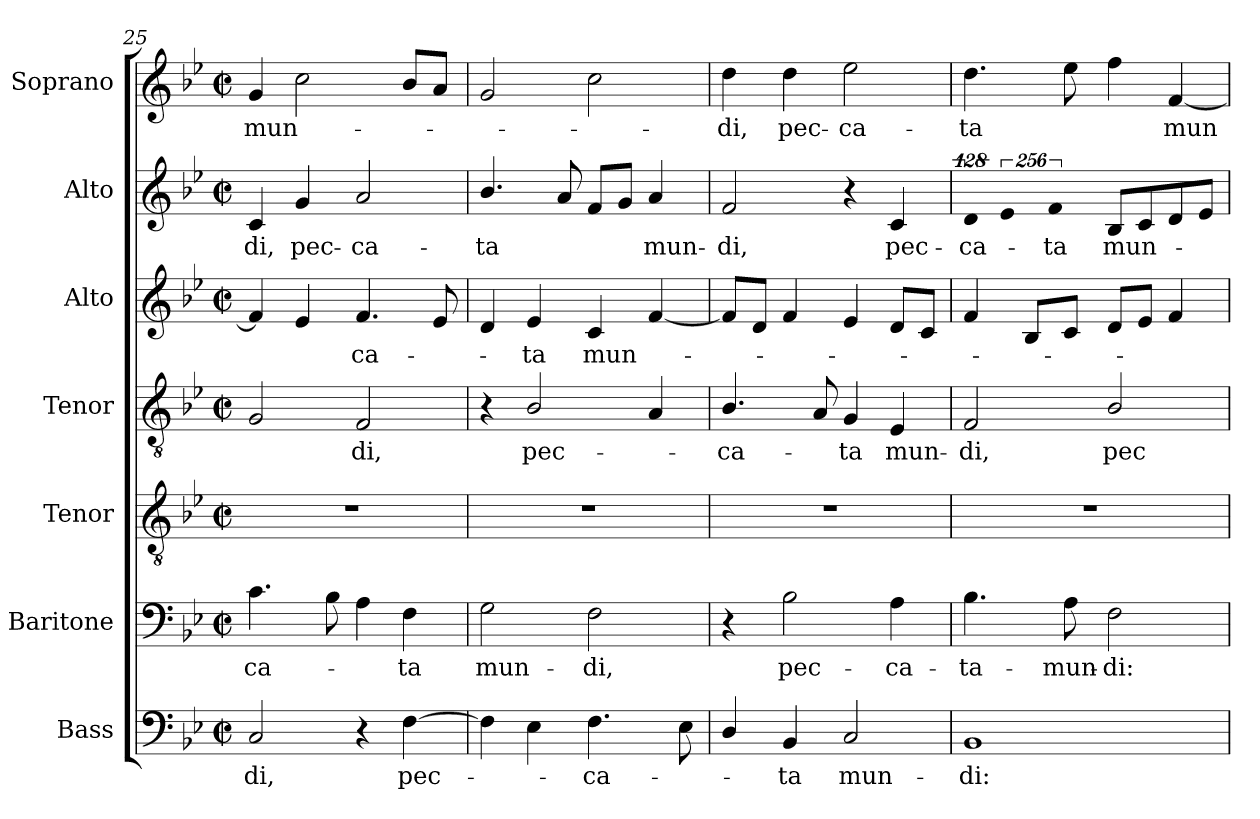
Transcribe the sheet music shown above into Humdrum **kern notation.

**kern	**text	**kern	**text	**kern	**kern	**text	**kern	**text	**kern	**text	**kern	**text
*part7	*part7	*part6	*part6	*part5	*part4	*part4	*part3	*part3	*part2	*part2	*part1	*part1
*staff7	*staff7	*staff6	*staff6	*staff5	*staff4	*staff4	*staff3	*staff3	*staff2	*staff2	*staff1	*staff1
*I"Bass	*	*I"Baritone	*	*I"Tenor	*I"Tenor	*	*I"Alto	*	*I"Alto	*	*I"Soprano	*
*I'B.	*	*I'Bar.	*	*I'T.	*I'T.	*	*I'A.	*	*I'A.	*	*I'S.	*
*clefF4	*	*clefF4	*	*clefGv2	*clefGv2	*	*clefG2	*	*clefG2	*	*clefG2	*
*	*	*	*	*ITrd7c12	*ITrd7c12	*	*	*	*	*	*	*
*k[b-e-]	*	*k[b-e-]	*	*k[b-e-]	*k[b-e-]	*	*k[b-e-]	*	*k[b-e-]	*	*k[b-e-]	*
*B-:	*	*B-:	*	*B-:	*B-:	*	*B-:	*	*B-:	*	*B-:	*
*M2/2	*	*M2/2	*	*M2/2	*M2/2	*	*M2/2	*	*M2/2	*	*M2/2	*
*met(c|)	*	*met(c|)	*	*met(c|)	*met(c|)	*	*met(c|)	*	*met(c|)	*	*met(c|)	*
=25	=25	=25	=25	=25	=25	=25	=25	=25	=25	=25	=25	=25
!	!LO:LY:b:color=#000000	!	!	!	!	!	!	!	!	!	!	!
!	!	!	!LO:LY:b:color=#000000	!	!	!	!	!	!	!	!	!
!	!	!	!	!	!	!	!	!	!	!LO:LY:b:color=#000000	!	!
!	!	!	!	!	!	!	!	!	!	!	!	!LO:LY:b:color=#000000
2Ci/	-di,	4.ci\	-ca-	1r	2GGi/	.	4fi/]	.	4ci/	-di,	4gi/	mun-
!	!	!	!	!	!	!	!	!	!	!LO:LY:b:color=#000000	!	!
.	.	.	.	.	.	.	4e-i/	.	4gi/	pec-	2cci\	.
.	.	8B-i\	.	.	.	.	.	.	.	.	.	.
!	!	!	!	!	!	!LO:LY:b:color=#000000	!	!	!	!	!	!
!	!	!	!	!	!	!	!	!LO:LY:b:color=#000000	!	!	!	!
!	!	!	!	!	!	!	!	!	!	!LO:LY:b:color=#000000	!	!
4r	.	4Ai\	.	.	2FFi/	-di,	4.fi/	-ca-	2ai/	-ca-	.	.
!	!LO:LY:b:color=#000000	!	!	!	!	!	!	!	!	!	!	!
!	!	!	!LO:LY:b:color=#000000	!	!	!	!	!	!	!	!	!
[4Fi\	pec-	4Fi\	-ta	.	.	.	.	.	.	.	8b-i/L	.
.	.	.	.	.	.	.	8e-i/	.	.	.	8ai/J	.
!!LO:LB:g=z
=26	=26	=26	=26	=26	=26	=26	=26	=26	=26	=26	=26	=26
!	!	!	!LO:LY:b:color=#000000	!	!	!	!	!	!	!	!	!
!	!	!	!	!	!	!	!	!	!	!LO:LY:b:color=#000000	!	!
4Fi\]	.	2Gi\	mun-	1r	4r	.	4di/	.	4.b-i/	-ta	2gi/	.
!	!	!	!	!	!	!LO:LY:b:color=#000000	!	!	!	!	!	!
!	!	!	!	!	!	!	!	!LO:LY:b:color=#000000	!	!	!	!
4E-i\	.	.	.	.	2BB-i/	pec-	4e-i/	-ta	.	.	.	.
.	.	.	.	.	.	.	.	.	8ai/	.	.	.
!	!LO:LY:b:color=#000000	!	!	!	!	!	!	!	!	!	!	!
!	!	!	!LO:LY:b:color=#000000	!	!	!	!	!	!	!	!	!
!	!	!	!	!	!	!	!	!LO:LY:b:color=#000000	!	!	!	!
4.Fi\	-ca-	2Fi\	-di,	.	.	.	4ci/	mun-	8fi/L	.	2cci\	.
.	.	.	.	.	.	.	.	.	8gi/J	.	.	.
!	!	!	!	!	!	!	!	!	!	!LO:LY:b:color=#000000	!	!
.	.	.	.	.	4AAi/	.	[4fi/	.	4ai/	mun-	.	.
8E-i\	.	.	.	.	.	.	.	.	.	.	.	.
=27	=27	=27	=27	=27	=27	=27	=27	=27	=27	=27	=27	=27
!	!	!	!	!	!	!LO:LY:b:color=#000000	!	!	!	!	!	!
!	!	!	!	!	!	!	!	!	!	!LO:LY:b:color=#000000	!	!
!	!	!	!	!	!	!	!	!	!	!	!	!LO:LY:b:color=#000000
4Di/	.	4r	.	1r	4.BB-i/	-ca-	8fi/L]	.	2fi/	-di,	4ddi\	-di,
.	.	.	.	.	.	.	8di/J	.	.	.	.	.
!	!LO:LY:b:color=#000000	!	!	!	!	!	!	!	!	!	!	!
!	!	!	!LO:LY:b:color=#000000	!	!	!	!	!	!	!	!	!
!	!	!	!	!	!	!	!	!	!	!	!	!LO:LY:b:color=#000000
4BB-i/	-ta	2B-i\	pec-	.	.	.	4fi/	.	.	.	4ddi\	pec-
.	.	.	.	.	8AAi/	.	.	.	.	.	.	.
!	!LO:LY:b:color=#000000	!	!	!	!	!	!	!	!	!	!	!
!	!	!	!	!	!	!LO:LY:b:color=#000000	!	!	!	!	!	!
!	!	!	!	!	!	!	!	!	!	!	!	!LO:LY:b:color=#000000
2Ci/	mun-	.	.	.	4GGi/	-ta	4e-i/	.	4r	.	2ee-i\	-ca-
!	!	!	!LO:LY:b:color=#000000	!	!	!	!	!	!	!	!	!
!	!	!	!	!	!	!LO:LY:b:color=#000000	!	!	!	!	!	!
!	!	!	!	!	!	!	!	!	!	!LO:LY:b:color=#000000	!	!
.	.	4Ai\	-ca-	.	4EE-i/	mun-	8di/L	.	4ci/	pec-	.	.
.	.	.	.	.	.	.	8ci/J	.	.	.	.	.
=28	=28	=28	=28	=28	=28	=28	=28	=28	=28	=28	=28	=28
!	!LO:LY:b:color=#000000	!	!	!	!	!	!	!	!	!	!	!
!	!	!	!LO:LY:b:color=#000000	!	!	!	!	!	!	!	!	!
!	!	!	!	!	!	!LO:LY:b:color=#000000	!	!	!LO:N:vis=4	!	!	!
!	!	!	!	!	!	!	!	!	!	!LO:LY:b:color=#000000	!	!
!	!	!	!	!	!	!	!	!	!	!	!	!LO:LY:b:color=#000000
1BB-i	-di:	4.B-i\	-ta-	1r	2FFi/	-di,	4fi/	.	512%85di/	-ca-	4.ddi\	-ta
!	!	!	!	!	!	!	!	!	!LO:N:vis=4	!	!	!
.	.	.	.	.	.	.	.	.	1024%171e-i/	.	.	.
.	.	.	.	.	.	.	8B-i/L	.	.	.	.	.
!	!	!	!	!	!	!	!	!	!LO:N:vis=4	!	!	!
!	!	!	!	!	!	!	!	!	!	!LO:LY:b:color=#000000	!	!
.	.	.	.	.	.	.	.	.	1024%171fi/	-ta	.	.
!	!	!	!LO:LY:b:color=#000000	!	!	!	!	!	!	!	!	!
.	.	8Ai\	-mun-	.	.	.	8ci/J	.	.	.	8ee-i\	.
!	!	!	!LO:LY:b:color=#000000	!	!	!	!	!	!	!	!	!
!	!	!	!	!	!	!LO:LY:b:color=#000000	!	!	!	!	!	!
!	!	!	!	!	!	!	!	!	!	!LO:LY:b:color=#000000	!	!
.	.	2Fi\	-di:	.	2BB-i/	pec-	8di/L	.	8B-i/L	mun-	4ffi\	.
.	.	.	.	.	.	.	8e-i/J	.	8ci/	.	.	.
!	!	!	!	!	!	!	!	!	!	!	!	!LO:LY:b:color=#000000
.	.	.	.	.	.	.	4fi/	.	8di/	.	[4fi/	mun-
.	.	.	.	.	.	.	.	.	8e-i/J	.	.	.
=	=	=	=	=	=	=	=	=	=	=	=	=
*-	*-	*-	*-	*-	*-	*-	*-	*-	*-	*-	*-	*-
